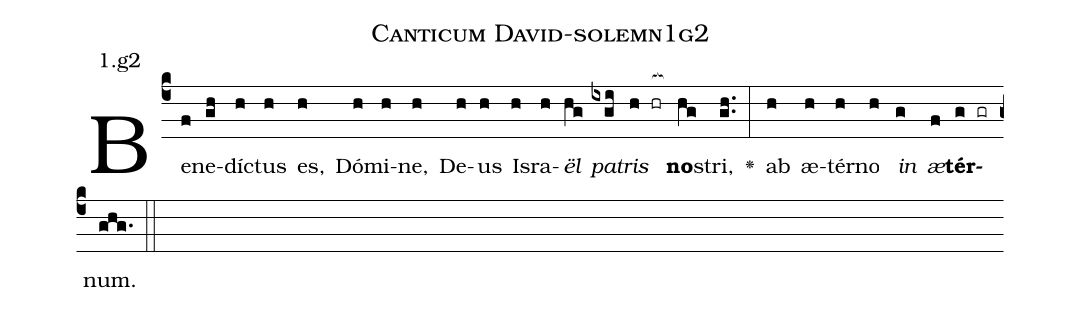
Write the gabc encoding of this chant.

name: Canticum David-solemn1g2;
annotation: 1.g2;
%%
(c4)Be(f)ne(gh)dí(h)ctus(h) es,(h) Dó(h)mi(h)ne,(h) De(h)us(h) Is(h)ra(h)<i>ël</i>(hg) <i>pa</i>(ixgi)<i>tris</i>(h hr[ocb:1{]) <b>no</b>(hg[ocb:0}])stri,(gh..) <v>\greheightstar</v>(:) ab(h) æ(h)tér(h)no(h) <i>in</i>(g) <i>æ</i>(f)<b>tér</b>(g gr)num.(ghg.) (::)


%E(h) u(h) o(g) u(f) a(g) e.(ghg.) (::)
